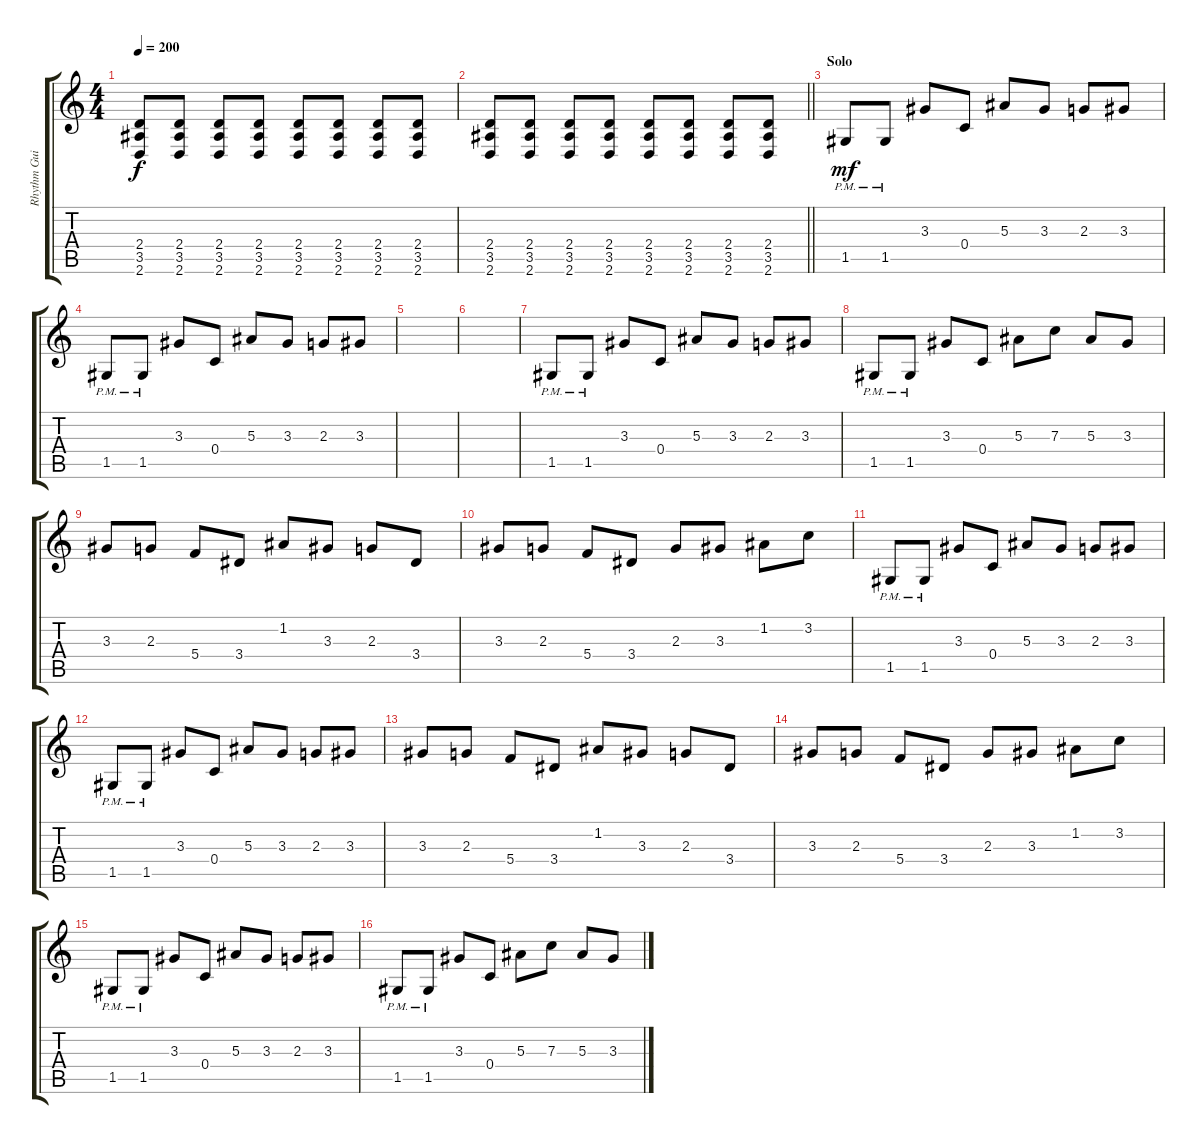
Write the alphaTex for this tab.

\track ("Rhythm Guitar" "Rhythm Gui") {instrument distortionguitar}
\staff {score tabs}
\tuning (D4 A3 F3 C3 G2 C2) {hide}
\ts (4 4)
\tempo 200
\clef g2
\ks c
(2.4 3.5 2.6).8{dy f} (2.4 3.5 2.6).8 (2.4 3.5 2.6).8 (2.4 3.5 2.6).8 (2.4 3.5 2.6).8 (2.4 3.5 2.6).8 (2.4 3.5 2.6).8 (2.4 3.5 2.6).8 |
\barLineRight lightlight
(2.4 3.5 2.6).8 (2.4 3.5 2.6).8 (2.4 3.5 2.6).8 (2.4 3.5 2.6).8 (2.4 3.5 2.6).8 (2.4 3.5 2.6).8 (2.4 3.5 2.6).8 (2.4 3.5 2.6).8 |
\section ("" "Solo")
1.5{pm}.8{dy mf} 1.5{pm}.8 3.3.8 0.4.8 5.3.8 3.3.8 2.3.8 3.3.8 |
1.5{pm}.8 1.5{pm}.8 3.3.8 0.4.8 5.3.8 3.3.8 2.3.8 3.3.8 |
|
|
1.5{pm}.8 1.5{pm}.8 3.3.8 0.4.8 5.3.8 3.3.8 2.3.8 3.3.8 |
1.5{pm}.8 1.5{pm}.8 3.3.8 0.4.8 5.3.8 7.3.8 5.3.8 3.3.8 |
3.3.8 2.3.8 5.4.8 3.4.8 1.2.8 3.3.8 2.3.8 3.4.8 |
3.3.8 2.3.8 5.4.8 3.4.8 2.3.8 3.3.8 1.2.8 3.2.8 |
1.5{pm}.8 1.5{pm}.8 3.3.8 0.4.8 5.3.8 3.3.8 2.3.8 3.3.8 |
1.5{pm}.8 1.5{pm}.8 3.3.8 0.4.8 5.3.8 3.3.8 2.3.8 3.3.8 |
3.3.8 2.3.8 5.4.8 3.4.8 1.2.8 3.3.8 2.3.8 3.4.8 |
3.3.8 2.3.8 5.4.8 3.4.8 2.3.8 3.3.8 1.2.8 3.2.8 |
1.5{pm}.8 1.5{pm}.8 3.3.8 0.4.8 5.3.8 3.3.8 2.3.8 3.3.8 |
1.5{pm}.8 1.5{pm}.8 3.3.8 0.4.8 5.3.8 7.3.8 5.3.8 3.3.8
